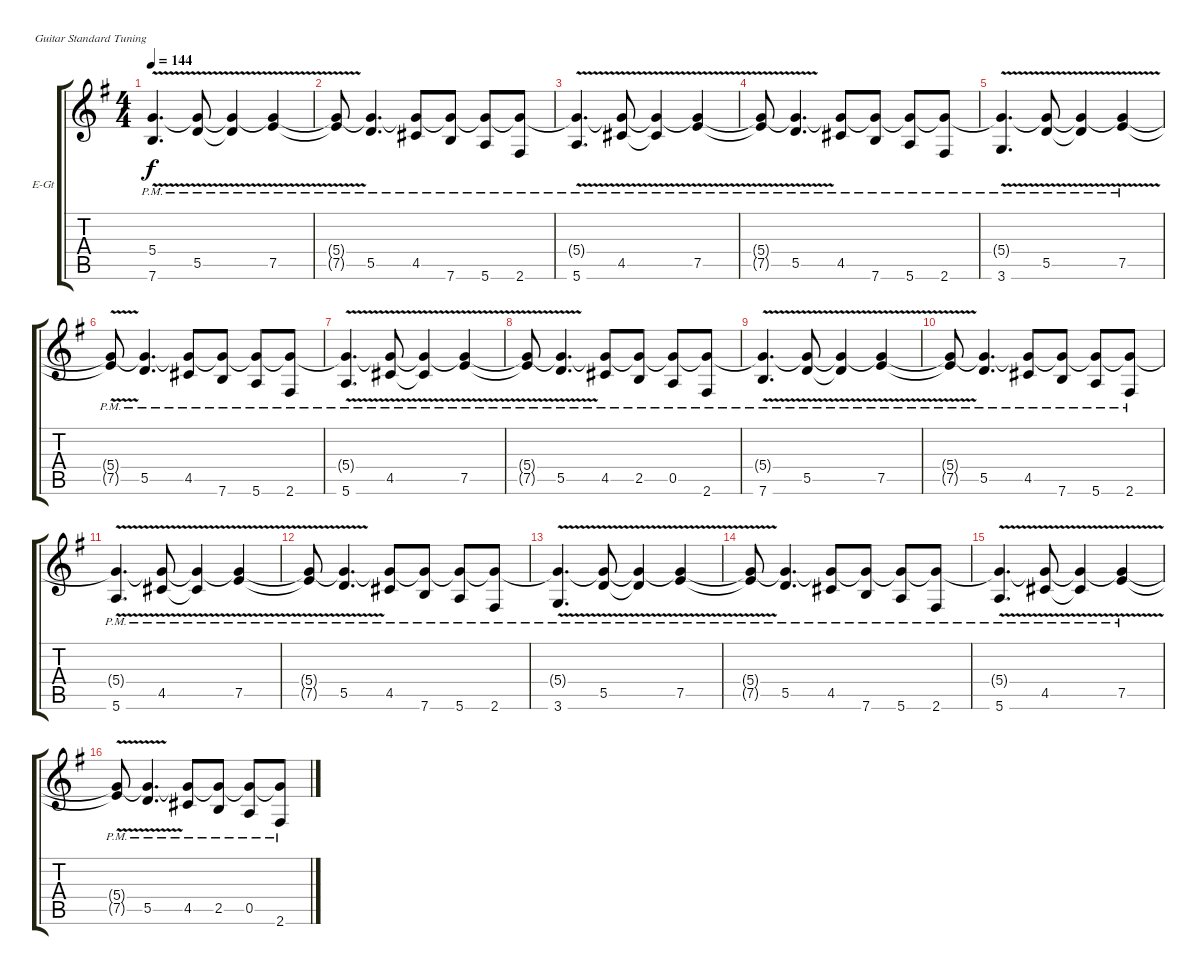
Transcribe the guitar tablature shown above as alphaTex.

\bracketExtendMode groupsimilarinstruments
\firstSystemTrackNameOrientation horizontal
\otherSystemsTrackNameOrientation horizontal
\track ("Guitare 4" "E-Gt") {instrument distortionguitar}
\staff {score tabs}
\tuning (E4 B3 G3 D3 A2 E2)
\ts (4 4)
\tempo 144
\clef g2
\ks g
(7.6{v} 5.4{pm t}).4{d dy f} (5.5{v} 5.4{pm t}).8 (5.5{v t} 5.4{pm t}).4 (7.5{v} 5.4{pm t}).4 |
(7.5{v t} 5.4{pm t}).8 (5.5 5.4{pm t}).4{d} (4.5 5.4{pm t}).8 (7.6 5.4{pm t}).8 (5.6 5.4{pm t}).8 (2.6 5.4{pm t}).8 |
(5.6{v} 5.4{pm t}).4{d} (4.5{v} 5.4{pm t}).8 (4.5{v t} 5.4{pm t}).4 (7.5{v} 5.4{pm t}).4 |
(7.5{v t} 5.4{pm t}).8 (5.5{v} 5.4{pm t}).4{d} (4.5 5.4{pm t}).8 (7.6{pm} 5.4{pm t}).8 (5.6{pm} 5.4{pm t}).8 (2.6{pm} 5.4{pm t}).8 |
(3.6{v} 5.4{pm t}).4{d} (5.5{v} 5.4{pm t}).8 (5.5{v t} 5.4{pm t}).4 (7.5{v} 5.4{pm t}).4 |
(7.5{v t} 5.4{pm t}).8 (5.5 5.4{pm t}).4{d} (4.5 5.4{pm t}).8 (7.6 5.4{pm t}).8 (5.6 5.4{pm t}).8 (2.6 5.4{pm t}).8 |
(5.6{v} 5.4{pm t}).4{d} (4.5{v} 5.4{pm t}).8 (4.5{v t} 5.4{pm t}).4 (7.5{v} 5.4{pm t}).4 |
(7.5{v t} 5.4{pm t}).8 (5.5{v} 5.4{pm t}).4{d} (4.5 5.4{pm t}).8 (2.5{pm} 5.4{pm t}).8 (0.5{pm} 5.4{pm t}).8 (2.6{pm} 5.4{pm t}).8 |
(7.6{v} 5.4{pm t}).4{d} (5.5{v} 5.4{pm t}).8 (5.5{v t} 5.4{pm t}).4 (7.5{v} 5.4{pm t}).4 |
(7.5{v t} 5.4{pm t}).8 (5.5 5.4{pm t}).4{d} (4.5 5.4{pm t}).8 (7.6 5.4{pm t}).8 (5.6 5.4{pm t}).8 (2.6 5.4{pm t}).8 |
(5.6{v} 5.4{pm t}).4{d} (4.5{v} 5.4{pm t}).8 (4.5{v t} 5.4{pm t}).4 (7.5{v} 5.4{pm t}).4 |
(5.4{pm t} 7.5{v t}).8 (5.5{v} 5.4{pm t}).4{d} (4.5 5.4{pm t}).8 (7.6{pm} 5.4{pm t}).8 (5.6{pm} 5.4{pm t}).8 (2.6{pm} 5.4{pm t}).8 |
(3.6{v} 5.4{pm t}).4{d} (5.5{v} 5.4{pm t}).8 (5.5{v t} 5.4{pm t}).4 (7.5{v} 5.4{pm t}).4 |
(7.5{v t} 5.4{pm t}).8 (5.5 5.4{pm t}).4{d} (4.5 5.4{pm t}).8 (7.6 5.4{pm t}).8 (5.6 5.4{pm t}).8 (2.6 5.4{pm t}).8 |
(5.6{v} 5.4{pm t}).4{d} (4.5{v} 5.4{pm t}).8 (4.5{v t} 5.4{pm t}).4 (7.5{v} 5.4{pm t}).4 |
(7.5{v t} 5.4{pm t}).8 (5.5{v} 5.4{pm t}).4{d} (4.5 5.4{pm t}).8 (2.5{pm} 5.4{pm t}).8 (0.5{pm} 5.4{pm t}).8 (2.6{pm} 5.4{pm t}).8
